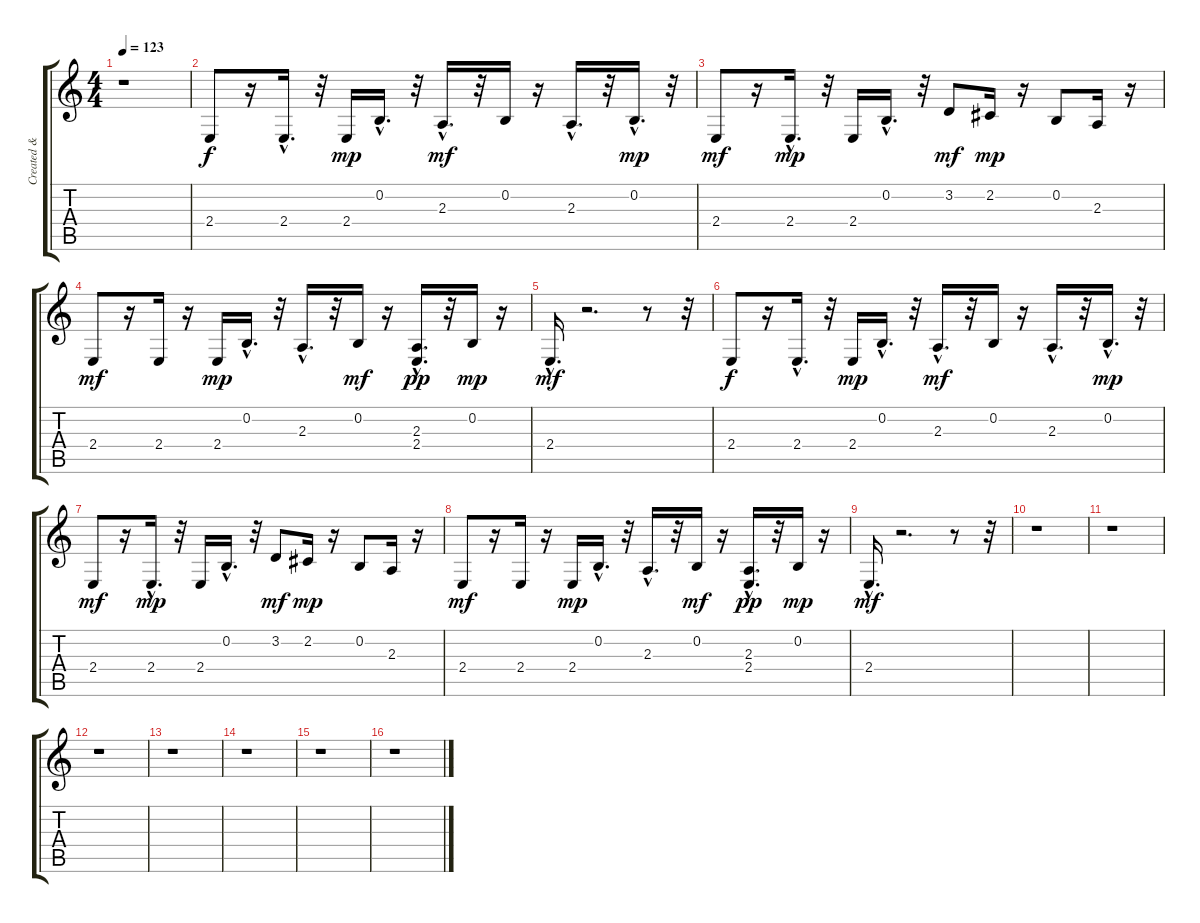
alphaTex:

\track ("Created &" "Created &") {instrument lead2sawtooth}
\staff {score tabs}
\tuning (E4 B3 G3 D3 A2 E2) {hide}
\ts (4 4)
\tempo 123
\clef g2
\ks c
r.1{dy ff} |
2.4.8{dy f} r.16 2.4{hac}.16{d} r.32 2.4.16{dy mp} 0.2{hac}.16{d} r.32 2.3{hac}.16{d dy mf} r.32 0.2.16 r.16 2.3{hac}.16{d} r.32 0.2{hac}.16{d dy mp} r.32 |
2.4.8{dy mf} r.16 2.4{hac}.16{d dy mp} r.32 2.4.16 0.2{hac}.16{d} r.32 3.2.8{dy mf} 2.2.16{dy mp} r.16 0.2.8 2.3.16 r.16 |
2.4.8{dy mf} r.16 2.4.16 r.16 2.4.16{dy mp} 0.2{hac}.16{d} r.32 2.3{hac}.16{d} r.32 0.2.16{dy mf} r.16 (2.3{hac} 2.4).16{d dy pp} r.32 0.2.16{dy mp} r.16 |
2.4{hac}.16{d dy mf} r.2{d} r.8 r.32 |
2.4.8{dy f} r.16 2.4{hac}.16{d} r.32 2.4.16{dy mp} 0.2{hac}.16{d} r.32 2.3{hac}.16{d dy mf} r.32 0.2.16 r.16 2.3{hac}.16{d} r.32 0.2{hac}.16{d dy mp} r.32 |
2.4.8{dy mf} r.16 2.4{hac}.16{d dy mp} r.32 2.4.16 0.2{hac}.16{d} r.32 3.2.8{dy mf} 2.2.16{dy mp} r.16 0.2.8 2.3.16 r.16 |
2.4.8{dy mf} r.16 2.4.16 r.16 2.4.16{dy mp} 0.2{hac}.16{d} r.32 2.3{hac}.16{d} r.32 0.2.16{dy mf} r.16 (2.3{hac} 2.4).16{d dy pp} r.32 0.2.16{dy mp} r.16 |
2.4{hac}.16{d dy mf} r.2{d} r.8 r.32 |
r.1 |
r.1 |
r.1 |
r.1 |
r.1 |
r.1 |
r.1
